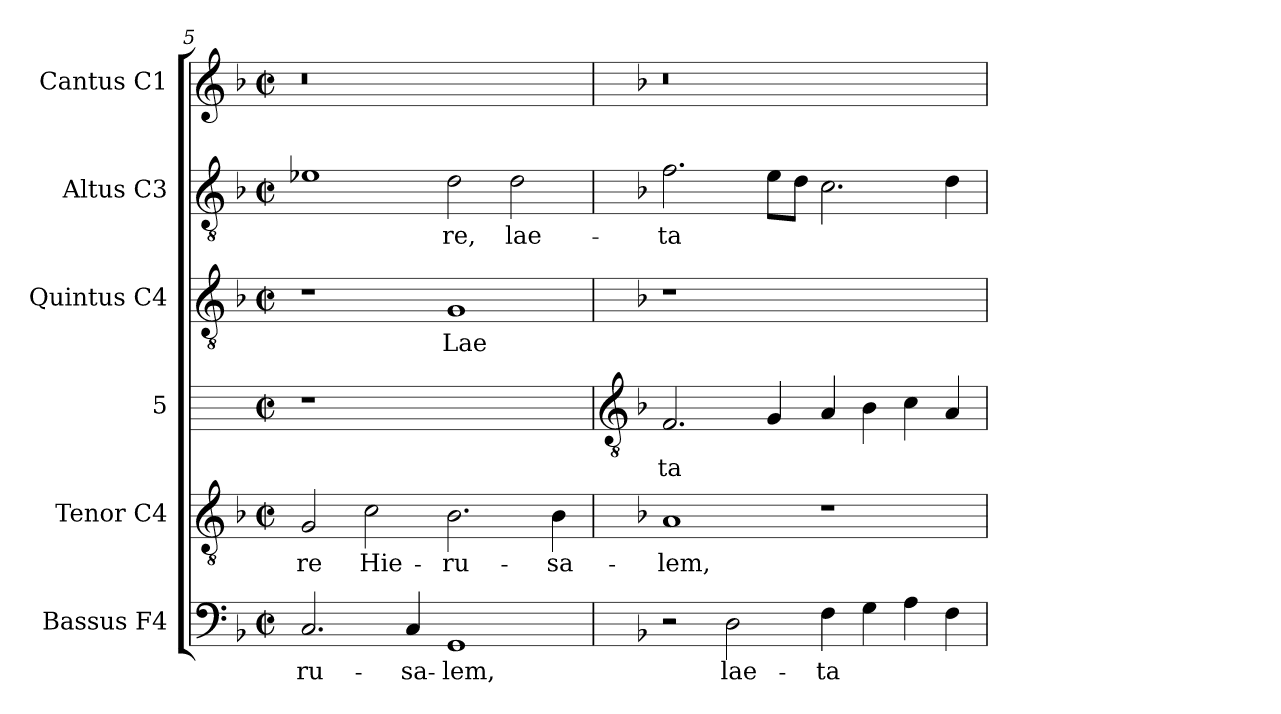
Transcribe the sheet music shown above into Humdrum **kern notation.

**kern	**text	**kern	**text	**kern	**text	**kern	**text	**kern	**text	**kern
*part6	*part6	*part5	*part5	*part4	*part4	*part3	*part3	*part2	*part2	*part1
*staff6	*staff6	*staff5	*staff5	*staff4	*staff4	*staff3	*staff3	*staff2	*staff2	*staff1
*I"Bassus  F4	*	*I"Tenor  C4	*	*I"5	*	*I"Quintus  C4	*	*I"Altus  C3	*	*I"Cantus  C1
*I'B	*	*I'T	*	*	*	*	*	*I'A	*	*I'C
*clefF4	*	*clefGv2	*	*	*	*clefGv2	*	*clefGv2	*	*clefG2
*k[b-]	*	*k[b-]	*	*k[]	*	*k[b-]	*	*k[b-]	*	*k[b-]
*F:	*	*F:	*	*C:	*	*F:	*	*F:	*	*F:
*M2/2	*	*M2/2	*	*M2/2	*	*M2/2	*	*M2/2	*	*M2/2
*met(c|)	*	*met(c|)	*	*met(c|)	*	*met(c|)	*	*met(c|)	*	*met(c|)
=5	=5	=5	=5	=5	=5	=5	=5	=5	=5	=5
!	!LO:LY:b:cj	!	!LO:LY:b:cj	!	!	!	!	!	!LO:LY:b:cj	!
2.C/	-ru-	2G/	-re	1r	.	1r	.	1e-X	--	0r
!	!	!	!LO:LY:b:cj	!	!	!	!	!	!	!
.	.	2c\	Hie-	.	.	.	.	.	.	.
!	!LO:LY:b:cj	!	!	!	!	!	!	!	!	!
4C/	-sa-	.	.	.	.	.	.	.	.	.
!	!LO:LY:b:cj	!	!LO:LY:b:cj	!	!	!	!LO:LY:b:cj	!	!LO:LY:b:cj	!
1GG	-lem,	2.B-\	-ru-	1ryy	.	1G	Lae-	2d\	-re,	.
!	!	!	!	!	!	!	!	!	!LO:LY:b:cj	!
.	.	.	.	.	.	.	.	2d\	lae-	.
!	!	!	!LO:LY:b:cj	!	!	!	!	!	!	!
.	.	4B-\	-sa-	.	.	.	.	.	.	.
!!LO:LB:g=z
=6	=6	=6	=6	=6	=6	=6	=6	=6	=6	=6
*	*	*	*	*clefGv2	*	*	*	*	*	*
*	*	*	*	*k[b-]	*	*	*	*	*	*
*	*	*	*	*F:	*	*	*	*	*	*
!	!	!	!LO:LY:b:cj	!	!LO:LY:b:cj	!	!	!	!LO:LY:b:cj	!
2r	.	1A	-lem,	2.F/	ta-	1r	.	2.f\	-ta-	0r
!	!LO:LY:b:cj	!	!	!	!	!	!	!	!	!
2D\	lae-	.	.	.	.	.	.	.	.	.
!	!	!	!	!	!LO:LY:b:cj	!	!	!	!LO:LY:b:cj	!
.	.	.	.	4G/	--	.	.	8e\L	--	.
!	!	!	!	!	!	!	!	!	!LO:LY:b:cj	!
.	.	.	.	.	.	.	.	8d\J	--	.
!	!LO:LY:b:cj	!	!	!	!LO:LY:b:cj	!	!	!	!LO:LY:b:cj	!
4F\	-ta-	1r	.	4A/	--	1ryy	.	2.c\	--	.
!	!LO:LY:b:cj	!	!	!	!LO:LY:b:cj	!	!	!	!	!
4G\	--	.	.	4B-\	--	.	.	.	.	.
!	!LO:LY:b:cj	!	!	!	!LO:LY:b:cj	!	!	!	!	!
4A\	--	.	.	4c\	--	.	.	.	.	.
!	!LO:LY:b:cj	!	!	!	!LO:LY:b:cj	!	!	!	!LO:LY:b:cj	!
4F\	--	.	.	4A/	--	.	.	4d\	--	.
=	=	=	=	=	=	=	=	=	=	=
*-	*-	*-	*-	*-	*-	*-	*-	*-	*-	*-
